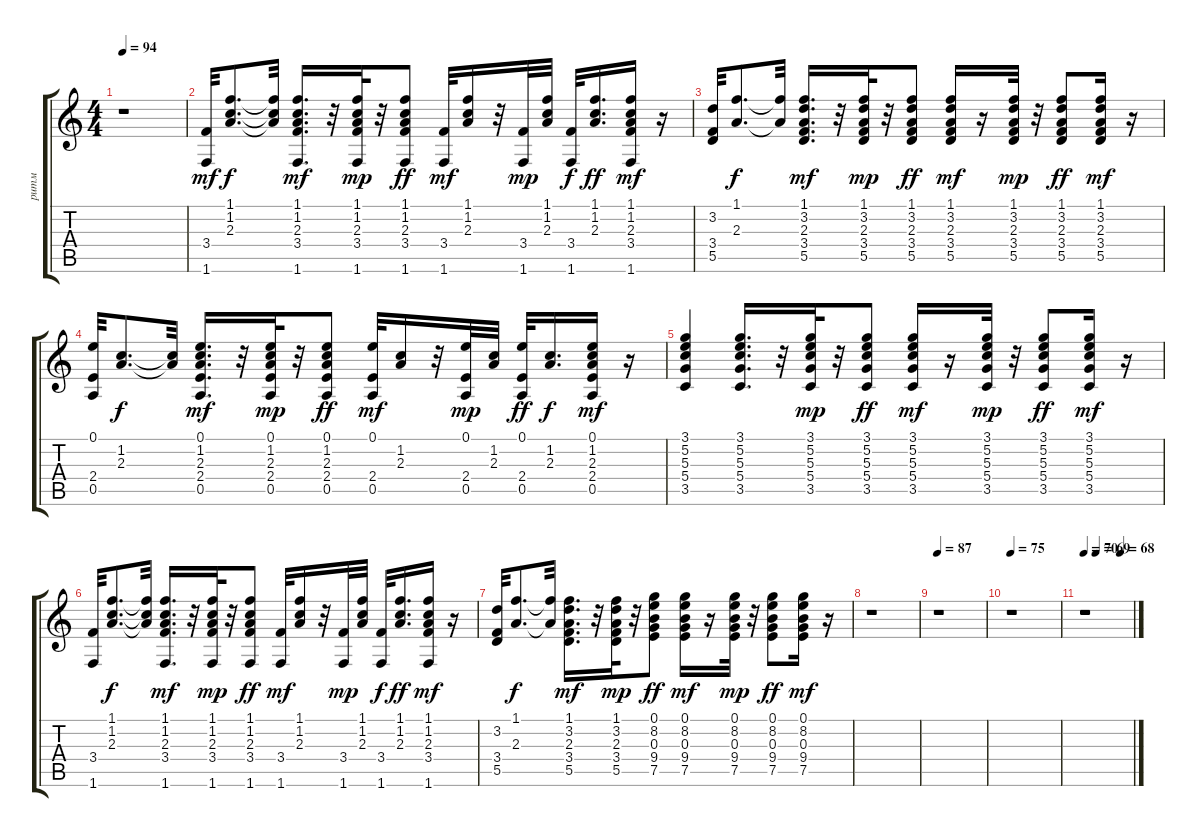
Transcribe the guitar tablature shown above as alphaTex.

\track ("ритм" "ритм") {instrument acousticguitarsteel}
\staff {score tabs}
\tuning (E4 B3 G3 D3 A2 E2) {hide}
\ts (4 4)
\tempo 94
\clef g2
\ks c
r.1{dy mf} |
(3.4 1.6).32 (1.1 1.2 2.3).8{d dy f} (1.1{t} 1.2{t} 2.3{t}).32 (1.1 1.2 2.3 3.4 1.6).16{d dy mf} r.32 (1.1 1.2 2.3 3.4 1.6).32{dy mp} r.32 (1.1 1.2 2.3 3.4 1.6).8{dy ff} (3.4 1.6).32{dy mf} (1.1 1.2 2.3).16 r.32 (3.4 1.6).32{dy mp} (1.1 1.2 2.3).32 (3.4 1.6).32{dy f} (1.1 1.2 2.3).16{d dy ff} (1.1 1.2 2.3 3.4 1.6).16{dy mf} r.16 |
(3.2 3.4 5.5).32 (1.1 2.3).8{d dy f} (1.1{t} 2.3{t}).32 (1.1 3.2 2.3 3.4 5.5).16{d dy mf} r.32 (1.1 3.2 2.3 3.4 5.5).32{dy mp} r.32 (1.1 3.2 2.3 3.4 5.5).8{dy ff} (1.1 3.2 2.3 3.4 5.5).16{dy mf} r.16 (1.1 3.2 2.3 3.4 5.5).32{dy mp} r.32 (1.1 3.2 2.3 3.4 5.5).8{dy ff} (1.1 3.2 2.3 3.4 5.5).16{dy mf} r.16 |
(0.1 2.4 0.5).32 (1.2 2.3).8{d dy f} (1.2{t} 2.3{t}).32 (0.1 1.2 2.3 2.4 0.5).16{d dy mf} r.32 (0.1 1.2 2.3 2.4 0.5).32{dy mp} r.32 (0.1 1.2 2.3 2.4 0.5).8{dy ff} (0.1 2.4 0.5).32{dy mf} (1.2 2.3).16 r.32 (0.1 2.4 0.5).32{dy mp} (1.2 2.3).32 (0.1 2.4 0.5).32{dy ff} (1.2 2.3).16{d dy f} (0.1 1.2 2.3 2.4 0.5).16{dy mf} r.16 |
(3.1 5.2 5.3 5.4 3.5).4 (3.1 5.2 5.3 5.4 3.5).16{d} r.32 (3.1 5.2 5.3 5.4 3.5).32{dy mp} r.32 (3.1 5.2 5.3 5.4 3.5).8{dy ff} (3.1 5.2 5.3 5.4 3.5).16{dy mf} r.16 (3.1 5.2 5.3 5.4 3.5).32{dy mp} r.32 (3.1 5.2 5.3 5.4 3.5).8{dy ff} (3.1 5.2 5.3 5.4 3.5).16{dy mf} r.16 |
(3.4 1.6).32 (1.1 1.2 2.3).8{d dy f} (1.1{t} 1.2{t} 2.3{t}).32 (1.1 1.2 2.3 3.4 1.6).16{d dy mf} r.32 (1.1 1.2 2.3 3.4 1.6).32{dy mp} r.32 (1.1 1.2 2.3 3.4 1.6).8{dy ff} (3.4 1.6).32{dy mf} (1.1 1.2 2.3).16 r.32 (3.4 1.6).32{dy mp} (1.1 1.2 2.3).32 (3.4 1.6).32{dy f} (1.1 1.2 2.3).16{d dy ff} (1.1 1.2 2.3 3.4 1.6).16{dy mf} r.16 |
(3.2 3.4 5.5).32 (1.1 2.3).8{d dy f} (1.1{t} 2.3{t}).32 (1.1 3.2 2.3 3.4 5.5).16{d dy mf} r.32 (1.1 3.2 2.3 3.4 5.5).32{dy mp} r.32 (0.1 8.2 0.3 9.4 7.5).8{dy ff} (0.1 8.2 0.3 9.4 7.5).16{dy mf} r.16 (0.1 8.2 0.3 9.4 7.5).32{dy mp} r.32 (0.1 8.2 0.3 9.4 7.5).8{dy ff} (0.1 8.2 0.3 9.4 7.5).16{dy mf} r.16 |
r.1 |
\tempo 87
r.1 |
\tempo 75
r.1 |
\tempo 70
\tempo (69 0.25)
\tempo (68 0.75)
r.1
